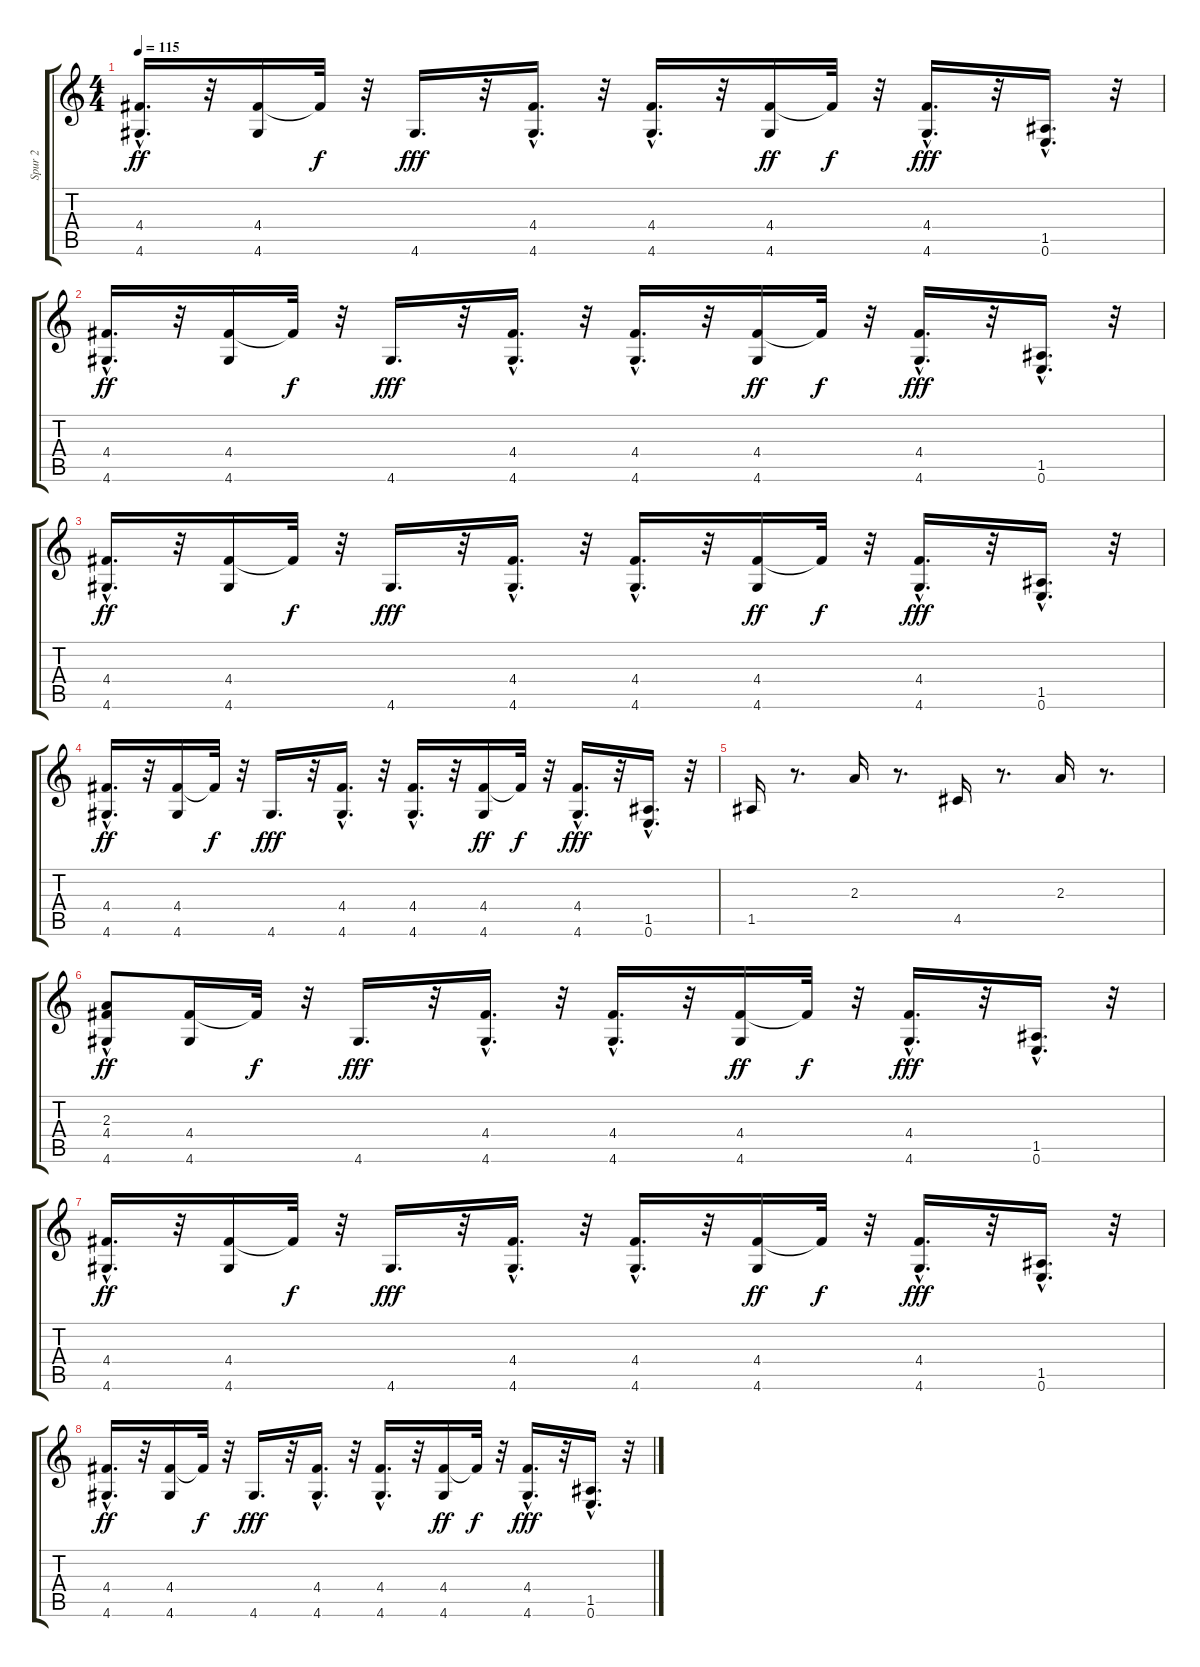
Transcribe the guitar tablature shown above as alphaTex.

\track ("Spur 2" "Spur 2") {instrument acousticbass}
\staff {score tabs}
\tuning (E4 B3 G3 D3 A2 E2) {hide}
\ts (4 4)
\tempo 115
\clef g2
\ks c
(4.4{hac} 4.6).16{d dy ff} r.32 (4.4 4.6).16 4.4{t}.32{dy f} r.32 4.6.16{d dy fff} r.32 (4.4{hac} 4.6).16{d} r.32 (4.4{hac} 4.6).16{d} r.32 (4.4 4.6).16{dy ff} 4.4{t}.32{dy f} r.32 (4.4{hac} 4.6).16{d dy fff} r.32 (1.5 0.6{hac}).16{d} r.32 |
(4.4{hac} 4.6).16{d dy ff} r.32 (4.4 4.6).16 4.4{t}.32{dy f} r.32 4.6.16{d dy fff} r.32 (4.4{hac} 4.6).16{d} r.32 (4.4{hac} 4.6).16{d} r.32 (4.4 4.6).16{dy ff} 4.4{t}.32{dy f} r.32 (4.4{hac} 4.6).16{d dy fff} r.32 (1.5 0.6{hac}).16{d} r.32 |
(4.4{hac} 4.6).16{d dy ff} r.32 (4.4 4.6).16 4.4{t}.32{dy f} r.32 4.6.16{d dy fff} r.32 (4.4{hac} 4.6).16{d} r.32 (4.4{hac} 4.6).16{d} r.32 (4.4 4.6).16{dy ff} 4.4{t}.32{dy f} r.32 (4.4{hac} 4.6).16{d dy fff} r.32 (1.5 0.6{hac}).16{d} r.32 |
(4.4{hac} 4.6).16{d dy ff} r.32 (4.4 4.6).16 4.4{t}.32{dy f} r.32 4.6.16{d dy fff} r.32 (4.4{hac} 4.6).16{d} r.32 (4.4{hac} 4.6).16{d} r.32 (4.4 4.6).16{dy ff} 4.4{t}.32{dy f} r.32 (4.4{hac} 4.6).16{d dy fff} r.32 (1.5 0.6{hac}).16{d} r.32 |
1.5.16 r.8{d} 2.3.16 r.8{d} 4.5.16 r.8{d} 2.3.16 r.8{d} |
(2.3 4.4{hac} 4.6).8{dy ff} (4.4 4.6).16 4.4{t}.32{dy f} r.32 4.6.16{d dy fff} r.32 (4.4{hac} 4.6).16{d} r.32 (4.4{hac} 4.6).16{d} r.32 (4.4 4.6).16{dy ff} 4.4{t}.32{dy f} r.32 (4.4{hac} 4.6).16{d dy fff} r.32 (1.5 0.6{hac}).16{d} r.32 |
(4.4{hac} 4.6).16{d dy ff} r.32 (4.4 4.6).16 4.4{t}.32{dy f} r.32 4.6.16{d dy fff} r.32 (4.4{hac} 4.6).16{d} r.32 (4.4{hac} 4.6).16{d} r.32 (4.4 4.6).16{dy ff} 4.4{t}.32{dy f} r.32 (4.4{hac} 4.6).16{d dy fff} r.32 (1.5 0.6{hac}).16{d} r.32 |
(4.4{hac} 4.6).16{d dy ff} r.32 (4.4 4.6).16 4.4{t}.32{dy f} r.32 4.6.16{d dy fff} r.32 (4.4{hac} 4.6).16{d} r.32 (4.4{hac} 4.6).16{d} r.32 (4.4 4.6).16{dy ff} 4.4{t}.32{dy f} r.32 (4.4{hac} 4.6).16{d dy fff} r.32 (1.5 0.6{hac}).16{d} r.32
